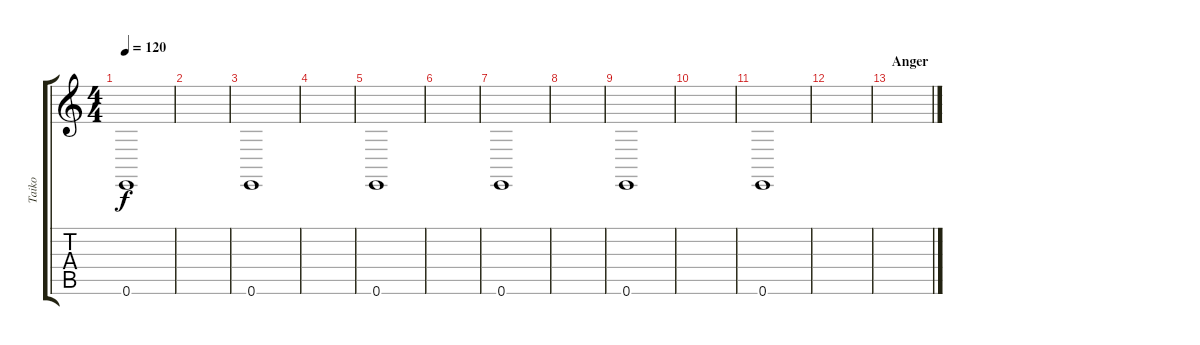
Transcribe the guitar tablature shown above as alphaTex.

\track ("Taiko" "Taiko") {instrument taikodrum}
\staff {score tabs}
\tuning (E4 B3 G3 D3 A2 E2) {hide}
\ts (4 4)
\tempo 120
\clef g2
\ks c
0.6.1{dy f} |
|
0.6.1 |
|
0.6.1 |
|
0.6.1 |
|
0.6.1 |
|
0.6.1 |
|
\section ("" "Anger")
